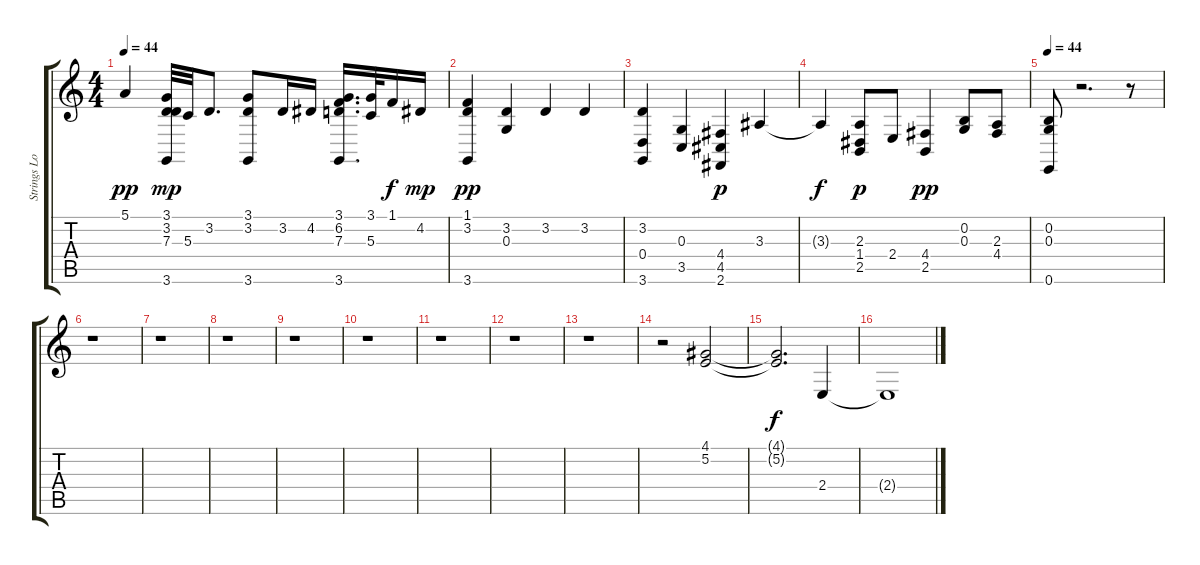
\track ("Strings Lower" "Strings Lo") {instrument stringensemble1}
\staff {score tabs}
\tuning (E4 B3 G3 D3 A2 E2) {hide}
\ts (4 4)
\tempo 44
\clef g2
\ks c
5.1.4{dy pp} (3.1 3.2 7.3 3.6).32{dy mp} 5.3.32 3.2.8{d} (3.1 3.2 3.6).8 3.2.16 4.2.16 (3.1 6.2 7.3 3.6).16{d} (3.1 5.3).32 1.1.16{dy f} 4.2.16{dy mp} |
(1.1 3.2 3.6).4{dy pp} (3.2 0.3).4 3.2.4 3.2.4 |
(3.2 0.4 3.6).4 (0.3 3.5).4 (4.4 4.5 2.6).4{dy p} 3.3.4 |
3.3{t}.4{dy f} (2.3 1.4 2.5).8{dy p} 2.4.8 (4.4 2.5).4{dy pp} (0.2 0.3).8 (2.3 4.4).8 |
\tempo 44
(0.2 0.3 0.6).8 r.2{d} r.8 |
r.1 |
r.1 |
r.1 |
r.1 |
r.1 |
r.1 |
r.1 |
r.1 |
r.2 (4.1 5.2).2 |
(4.1{t} 5.2{t}).2{d dy f} 2.4.4 |
2.4{t}.1
